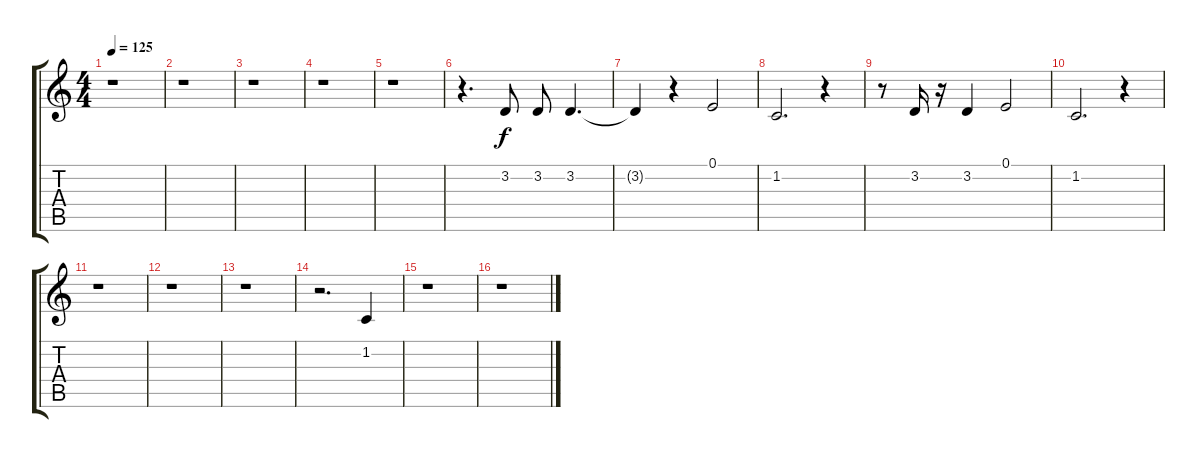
\track "" {instrument altosax}
\staff {score tabs}
\tuning (E4 B3 G3 D3 A2 E2) {hide}
\ts (4 4)
\tempo 125
\clef g2
\ks c
r.1{dy f} |
r.1 |
r.1 |
r.1 |
r.1 |
r.4{d} 3.2.8 3.2.8 3.2.4{d} |
3.2{t}.4 r.4 0.1.2 |
1.2.2{d} r.4 |
r.8 3.2.16 r.16 3.2.4 0.1.2 |
1.2.2{d} r.4 |
r.1 |
r.1 |
r.1 |
r.2{d} 1.2.4 |
r.1 |
r.1
